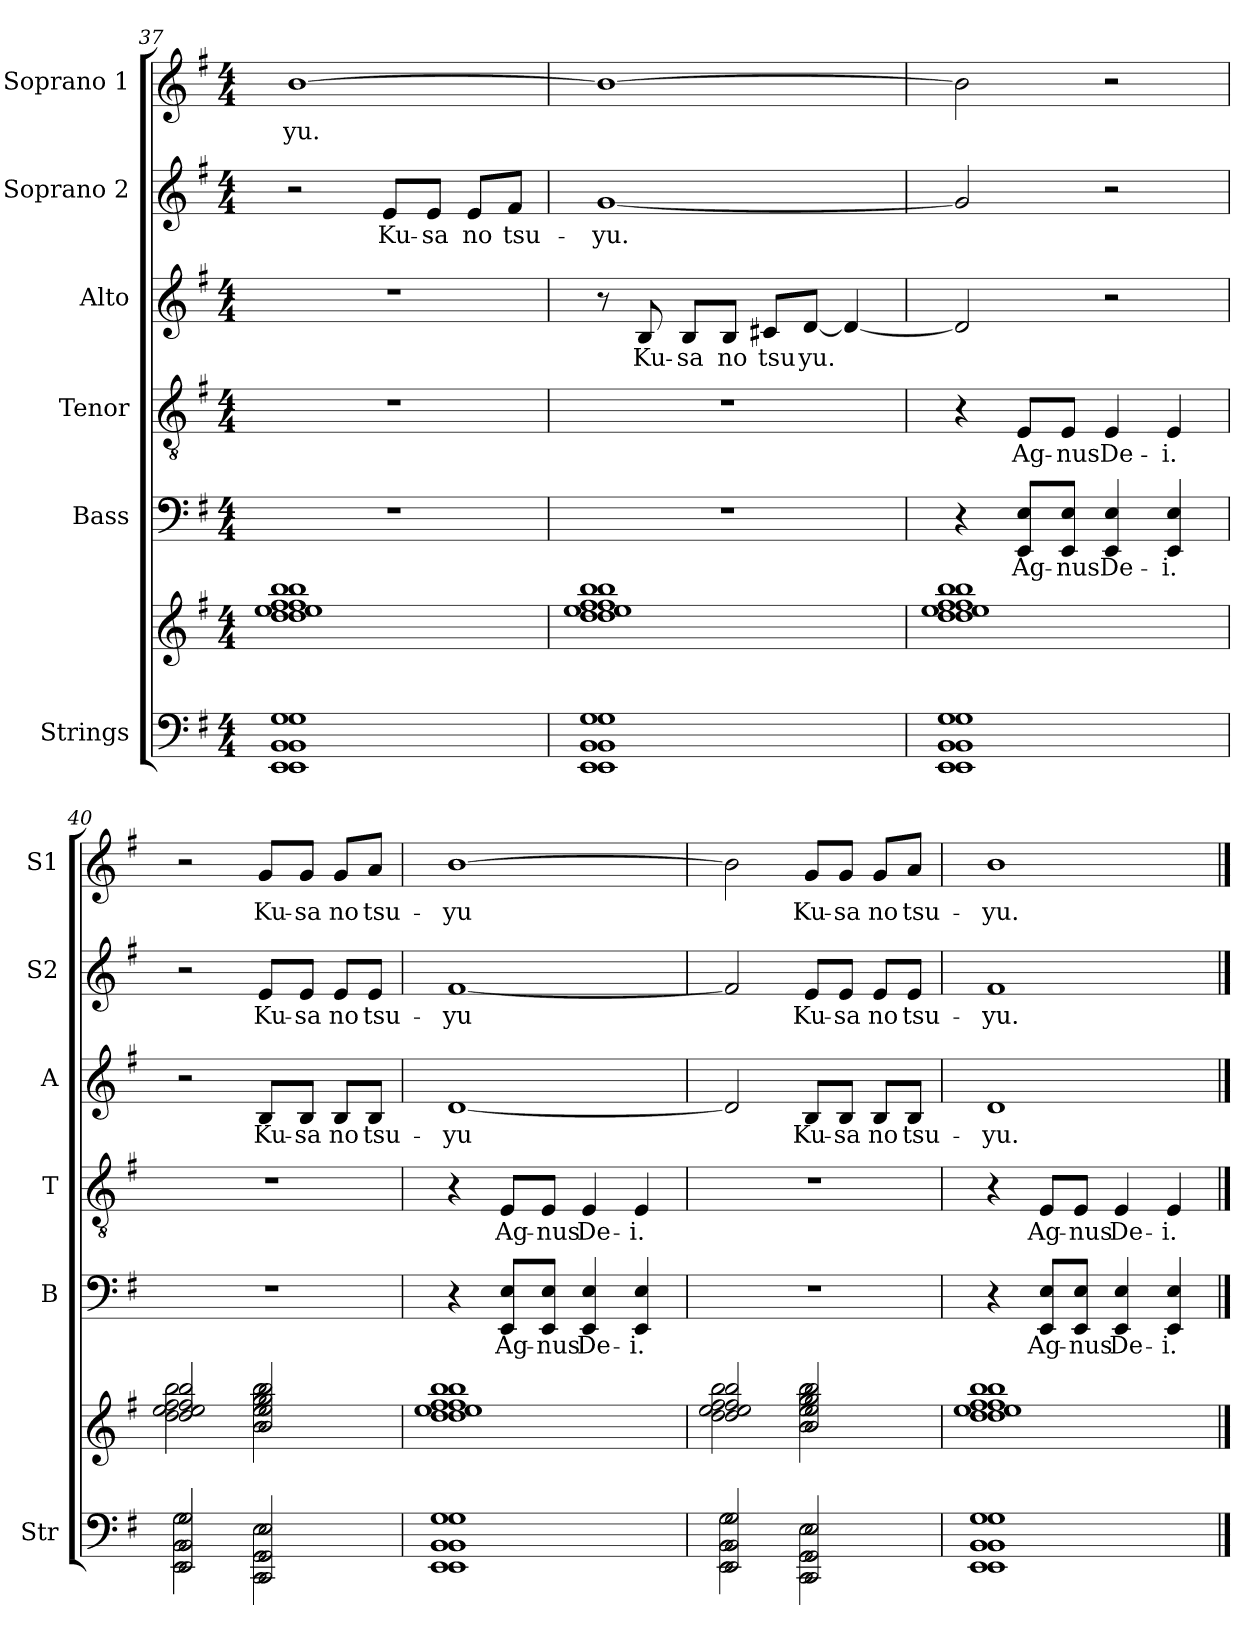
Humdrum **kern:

**kern	**kern	**kern	**text	**kern	**text	**kern	**text	**kern	**text	**kern	**text
*part6	*part6	*part5	*part5	*part4	*part4	*part3	*part3	*part2	*part2	*part1	*part1
*staff7	*staff6	*staff5	*staff5	*staff4	*staff4	*staff3	*staff3	*staff2	*staff2	*staff1	*staff1
*I"Strings	*	*I"Bass	*	*I"Tenor	*	*I"Alto	*	*I"Soprano 2	*	*I"Soprano 1	*
*I'Str	*	*I'B	*	*I'T	*	*I'A	*	*I'S2	*	*I'S1	*
*clefF4	*clefG2	*clefF4	*	*clefGv2	*	*clefG2	*	*clefG2	*	*clefG2	*
*k[f#]	*k[f#]	*k[f#]	*	*k[f#]	*	*k[f#]	*	*k[f#]	*	*k[f#]	*
*M4/4	*M4/4	*M4/4	*	*M4/4	*	*M4/4	*	*M4/4	*	*M4/4	*
=37	=37	=37	=37	=37	=37	=37	=37	=37	=37	=37	=37
*^	*^	*	*	*	*	*	*	*	*	*	*
1EE/ 1BB/ 1G/	1EE\ 1BB\ 1G\	1dd/ 1ee/ 1ff#/ 1bb/	1dd\ 1ee\ 1ff#\ 1bb\	1r	.	1r	.	1r	.	2r	.	[1b	-yu.
!	!	!	!	!	!	!	!	!	!	!	!LO:LY:b	!	!
.	.	.	.	.	.	.	.	.	.	8eL	Ku-	.	.
!	!	!	!	!	!	!	!	!	!	!	!LO:LY:b	!	!
.	.	.	.	.	.	.	.	.	.	8eJ	-sa	.	.
!	!	!	!	!	!	!	!	!	!	!	!LO:LY:b	!	!
.	.	.	.	.	.	.	.	.	.	8eL	no	.	.
!	!	!	!	!	!	!	!	!	!	!	!LO:LY:b	!	!
.	.	.	.	.	.	.	.	.	.	8f#J	tsu-	.	.
=38	=38	=38	=38	=38	=38	=38	=38	=38	=38	=38	=38	=38	=38
1EE/ 1BB/ 1G/	1EE\ 1BB\ 1G\	1dd/ 1ee/ 1ff#/ 1bb/	1dd\ 1ee\ 1ff#\ 1bb\	1r	.	1r	.	8r	.	[1g	-yu.	1b_	.
!	!	!	!	!	!	!	!	!	!LO:LY:b	!	!	!	!
.	.	.	.	.	.	.	.	8B	Ku-	.	.	.	.
!	!	!	!	!	!	!	!	!	!LO:LY:b	!	!	!	!
.	.	.	.	.	.	.	.	8BL	-sa	.	.	.	.
!	!	!	!	!	!	!	!	!	!LO:LY:b	!	!	!	!
.	.	.	.	.	.	.	.	8BJ	no	.	.	.	.
!	!	!	!	!	!	!	!	!	!LO:LY:b	!	!	!	!
.	.	.	.	.	.	.	.	8c#XL	tsu	.	.	.	.
.	.	.	.	.	.	.	.	[8dJ	yu.	.	.	.	.
.	.	.	.	.	.	.	.	4d_	.	.	.	.	.
=39	=39	=39	=39	=39	=39	=39	=39	=39	=39	=39	=39	=39	=39
1EE/ 1BB/ 1G/	1EE\ 1BB\ 1G\	1dd/ 1ee/ 1ff#/ 1bb/	1dd\ 1ee\ 1ff#\ 1bb\	4r	.	4r	.	2d]	.	2g]	.	2b]	.
!	!	!	!	!	!LO:LY:b	!	!LO:LY:b	!	!	!	!	!	!
.	.	.	.	8EE 8EL	Ag-	8EL	Ag-	.	.	.	.	.	.
!	!	!	!	!	!LO:LY:b	!	!LO:LY:b	!	!	!	!	!	!
.	.	.	.	8EE 8EJ	-nus	8EJ	-nus	.	.	.	.	.	.
!	!	!	!	!	!LO:LY:b	!	!LO:LY:b	!	!	!	!	!	!
.	.	.	.	4EE 4E	De-	4E	De-	2r	.	2r	.	2r	.
!	!	!	!	!	!LO:LY:b	!	!LO:LY:b	!	!	!	!	!	!
.	.	.	.	4EE 4E	-i.	4E	-i.	.	.	.	.	.	.
=40	=40	=40	=40	=40	=40	=40	=40	=40	=40	=40	=40	=40	=40
2EE/ 2BB/ 2G/	2EE\ 2BB\ 2G\	2dd/ 2ee/ 2ff#/ 2bb/	2dd\ 2ee\ 2ff#\ 2bb\	1r	.	1r	.	2r	.	2r	.	2r	.
!	!	!	!	!	!	!	!	!	!LO:LY:b	!	!LO:LY:b	!	!LO:LY:b
2CC/ 2GG/ 2E/	2CC\ 2GG\ 2E\	2b/ 2ee/ 2gg/ 2bb/	2b\ 2ee\ 2gg\ 2bb\	.	.	.	.	8BL	Ku-	8eL	Ku-	8gL	Ku-
!	!	!	!	!	!	!	!	!	!LO:LY:b	!	!LO:LY:b	!	!LO:LY:b
.	.	.	.	.	.	.	.	8BJ	-sa	8eJ	-sa	8gJ	-sa
!	!	!	!	!	!	!	!	!	!LO:LY:b	!	!LO:LY:b	!	!LO:LY:b
.	.	.	.	.	.	.	.	8BL	no	8eL	no	8gL	no
!	!	!	!	!	!	!	!	!	!LO:LY:b	!	!LO:LY:b	!	!LO:LY:b
.	.	.	.	.	.	.	.	8BJ	tsu-	8eJ	tsu-	8aJ	tsu-
=41	=41	=41	=41	=41	=41	=41	=41	=41	=41	=41	=41	=41	=41
1EE/ 1BB/ 1G/	1EE\ 1BB\ 1G\	1dd/ 1ee/ 1ff#/ 1bb/	1dd\ 1ee\ 1ff#\ 1bb\	4r	.	4r	.	[1d	-yu	[1f#	-yu	[1b	-yu
!	!	!	!	!	!LO:LY:b	!	!LO:LY:b	!	!	!	!	!	!
.	.	.	.	8EE 8EL	Ag-	8EL	Ag-	.	.	.	.	.	.
!	!	!	!	!	!LO:LY:b	!	!LO:LY:b	!	!	!	!	!	!
.	.	.	.	8EE 8EJ	-nus	8EJ	-nus	.	.	.	.	.	.
!	!	!	!	!	!LO:LY:b	!	!LO:LY:b	!	!	!	!	!	!
.	.	.	.	4EE 4E	De-	4E	De-	.	.	.	.	.	.
!	!	!	!	!	!LO:LY:b	!	!LO:LY:b	!	!	!	!	!	!
.	.	.	.	4EE 4E	-i.	4E	-i.	.	.	.	.	.	.
=42	=42	=42	=42	=42	=42	=42	=42	=42	=42	=42	=42	=42	=42
2EE/ 2BB/ 2G/	2EE\ 2BB\ 2G\	2dd/ 2ee/ 2ff#/ 2bb/	2dd\ 2ee\ 2ff#\ 2bb\	1r	.	1r	.	2d]	.	2f#]	.	2b]	.
!	!	!	!	!	!	!	!	!	!LO:LY:b	!	!LO:LY:b	!	!LO:LY:b
2CC/ 2GG/ 2E/	2CC\ 2GG\ 2E\	2b/ 2ee/ 2gg/ 2bb/	2b\ 2ee\ 2gg\ 2bb\	.	.	.	.	8BL	Ku-	8eL	Ku-	8gL	Ku-
!	!	!	!	!	!	!	!	!	!LO:LY:b	!	!LO:LY:b	!	!LO:LY:b
.	.	.	.	.	.	.	.	8BJ	-sa	8eJ	-sa	8gJ	-sa
!	!	!	!	!	!	!	!	!	!LO:LY:b	!	!LO:LY:b	!	!LO:LY:b
.	.	.	.	.	.	.	.	8BL	no	8eL	no	8gL	no
!	!	!	!	!	!	!	!	!	!LO:LY:b	!	!LO:LY:b	!	!LO:LY:b
.	.	.	.	.	.	.	.	8BJ	tsu-	8eJ	tsu-	8aJ	tsu-
=43	=43	=43	=43	=43	=43	=43	=43	=43	=43	=43	=43	=43	=43
!	!	!	!	!	!	!	!	!	!LO:LY:b	!	!LO:LY:b	!	!LO:LY:b
1EE/ 1BB/ 1G/	1EE\ 1BB\ 1G\	1dd/ 1ee/ 1ff#/ 1bb/	1dd\ 1ee\ 1ff#\ 1bb\	4r	.	4r	.	1d	-yu.	1f#	-yu.	1b	-yu.
!	!	!	!	!	!LO:LY:b	!	!LO:LY:b	!	!	!	!	!	!
.	.	.	.	8EE 8EL	Ag-	8EL	Ag-	.	.	.	.	.	.
!	!	!	!	!	!LO:LY:b	!	!LO:LY:b	!	!	!	!	!	!
.	.	.	.	8EE 8EJ	-nus	8EJ	-nus	.	.	.	.	.	.
!	!	!	!	!	!LO:LY:b	!	!LO:LY:b	!	!	!	!	!	!
.	.	.	.	4EE 4E	De-	4E	De-	.	.	.	.	.	.
!	!	!	!	!	!LO:LY:b	!	!LO:LY:b	!	!	!	!	!	!
.	.	.	.	4EE 4E	-i.	4E	-i.	.	.	.	.	.	.
*v	*v	*	*	*	*	*	*	*	*	*	*	*	*
*	*v	*v	*	*	*	*	*	*	*	*	*	*
==	==	==	==	==	==	==	==	==	==	==	==
*-	*-	*-	*-	*-	*-	*-	*-	*-	*-	*-	*-
